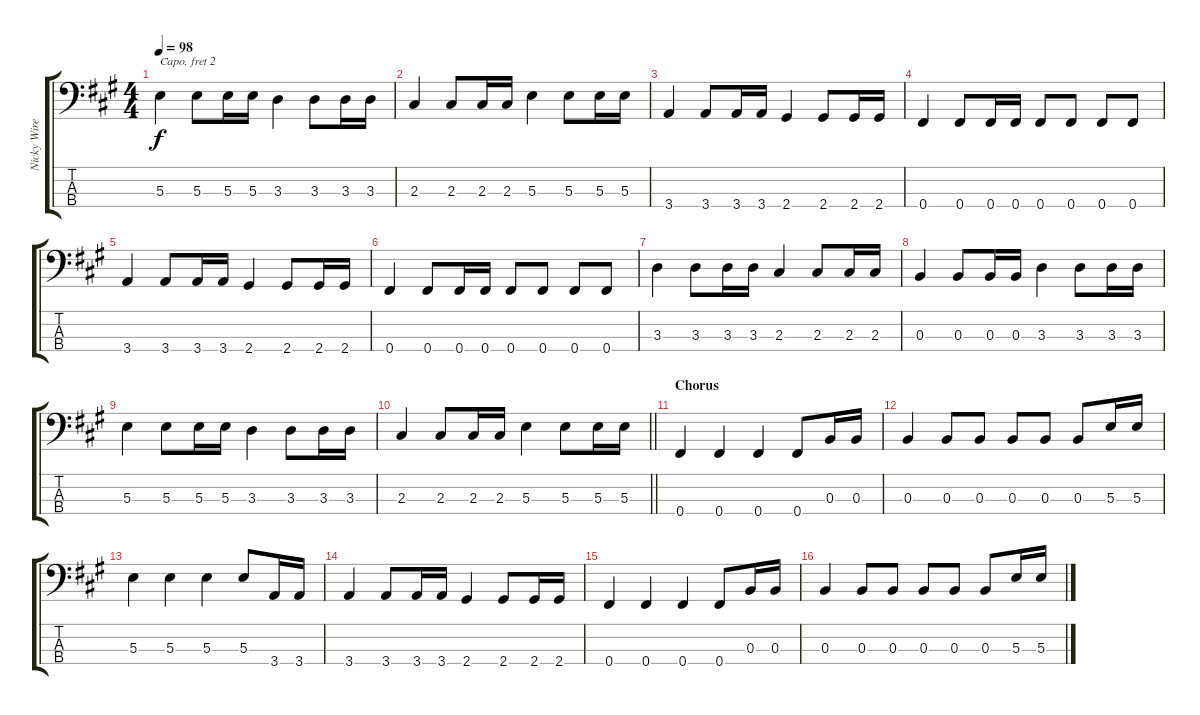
\track ("Nicky Wire (Bass)" "Nicky Wire") {instrument electricbasspick}
\staff {score tabs}
\capo 2
\tuning (G2 D2 A1 E1) {hide}
\ts (4 4)
\tempo 98
\clef f4
\ks a
5.3.4{dy f} 5.3.8 5.3.16 5.3.16 3.3.4 3.3.8 3.3.16 3.3.16 |
2.3.4 2.3.8 2.3.16 2.3.16 5.3.4 5.3.8 5.3.16 5.3.16 |
3.4.4 3.4.8 3.4.16 3.4.16 2.4.4 2.4.8 2.4.16 2.4.16 |
0.4.4 0.4.8 0.4.16 0.4.16 0.4.8 0.4.8 0.4.8 0.4.8 |
3.4.4 3.4.8 3.4.16 3.4.16 2.4.4 2.4.8 2.4.16 2.4.16 |
0.4.4 0.4.8 0.4.16 0.4.16 0.4.8 0.4.8 0.4.8 0.4.8 |
3.3.4 3.3.8 3.3.16 3.3.16 2.3.4 2.3.8 2.3.16 2.3.16 |
0.3.4 0.3.8 0.3.16 0.3.16 3.3.4 3.3.8 3.3.16 3.3.16 |
5.3.4 5.3.8 5.3.16 5.3.16 3.3.4 3.3.8 3.3.16 3.3.16 |
\barLineRight lightlight
2.3.4 2.3.8 2.3.16 2.3.16 5.3.4 5.3.8 5.3.16 5.3.16 |
\section ("" "Chorus")
0.4.4 0.4.4 0.4.4 0.4.8 0.3.16 0.3.16 |
0.3.4 0.3.8 0.3.8 0.3.8 0.3.8 0.3.8 5.3.16 5.3.16 |
5.3.4 5.3.4 5.3.4 5.3.8 3.4.16 3.4.16 |
3.4.4 3.4.8 3.4.16 3.4.16 2.4.4 2.4.8 2.4.16 2.4.16 |
0.4.4 0.4.4 0.4.4 0.4.8 0.3.16 0.3.16 |
0.3.4 0.3.8 0.3.8 0.3.8 0.3.8 0.3.8 5.3.16 5.3.16
